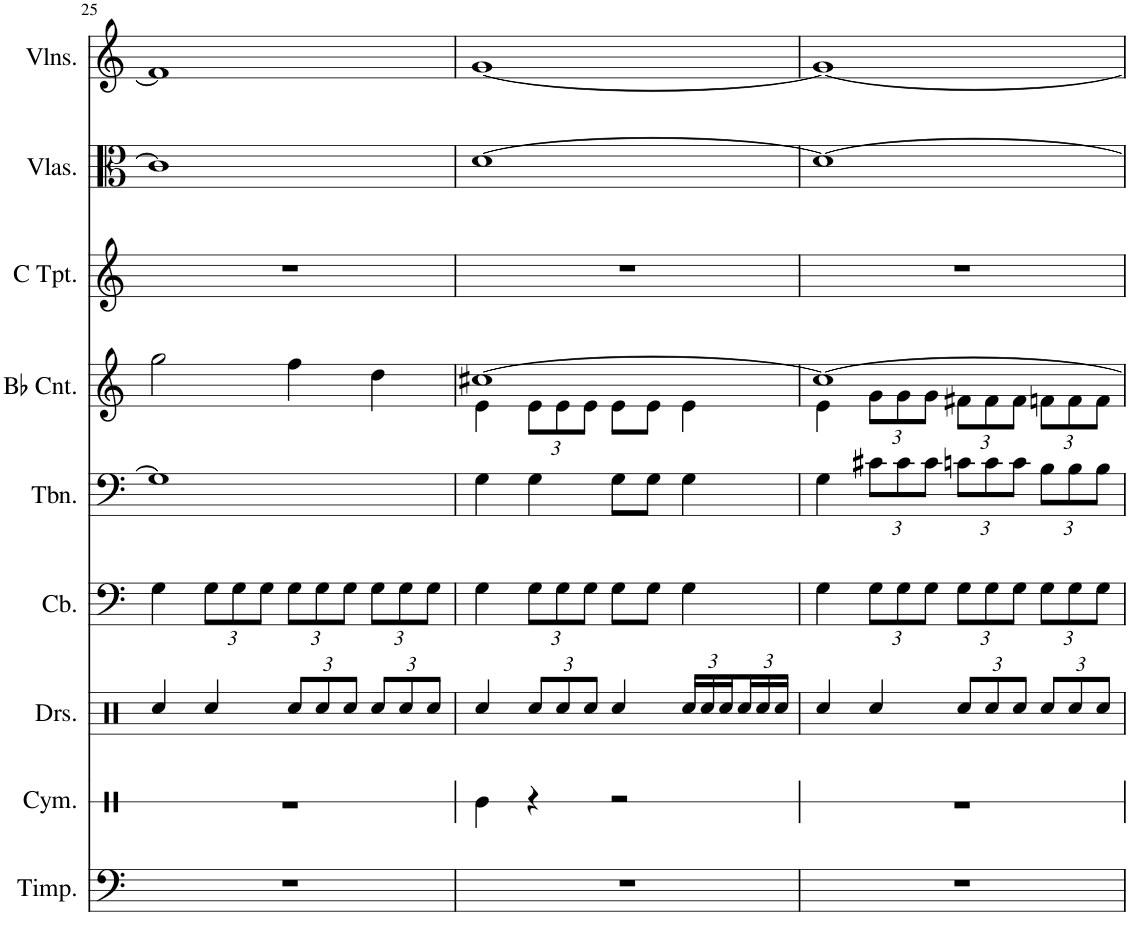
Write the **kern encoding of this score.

**kern	**kern	**kern	**kern	**kern	**kern	**kern	**kern	**kern
*part9	*part8	*part7	*part6	*part5	*part4	*part3	*part2	*part1
*staff9	*staff8	*staff7	*staff6	*staff5	*staff4	*staff3	*staff2	*staff1
*I"Timpani, Timpani	*I"Cymbal, Orchestral Cymbal	*I"Drumset, Snare Drum	*I"Contrabass, Bass	*I"Trombone, Trombone	*I"Bb Cornet, Trumpet	*I"C Trumpet, Trumpet	*I"Violas, Shrt.String Ensemble	*I"Violins, Shrt.String Ensemble
*I'Timp.	*I'Cym.	*I'Drs.	*I'Cb.	*I'Tbn.	*I'Bb Cnt.	*I'C Tpt.	*I'Vlas.	*I'Vlns.
!!LO:PB:g=z
*clefF4	*clefX	*clefX	*clefF4	*clefF4	*clefG2	*clefG2	*clefC3	*clefG2
*	*	*	*Trd7c12	*	*Trd1c2	*	*	*
*k[]	*k[]	*k[]	*k[]	*k[]	*k[]	*k[]	*k[]	*k[]
*M4/4	*M4/4	*M4/4	*M4/4	*M4/4	*M4/4	*M4/4	*M4/4	*M4/4
=25	=25	=25	=25	=25	=25	=25	=25	=25
1r	1r	4Rcc/	4G\	1G#]	2gg\	1r	1c#]	1f]
*	*	*	*Xbrackettup	*	*	*	*	*
.	.	4Rcc/	12G\L	.	.	.	.	.
.	.	.	12G\	.	.	.	.	.
.	.	.	12G\J	.	.	.	.	.
*	*	*Xbrackettup	*	*	*	*	*	*
.	.	12Rcc/L	12G\L	.	4ff\	.	.	.
.	.	12Rcc/	12G\	.	.	.	.	.
.	.	12Rcc/J	12G\J	.	.	.	.	.
.	.	12Rcc/L	12G\L	.	4dd\	.	.	.
.	.	12Rcc/	12G\	.	.	.	.	.
.	.	12Rcc/J	12G\J	.	.	.	.	.
=26	=26	=26	=26	=26	=26	=26	=26	=26
*	*	*	*	*	*^	*	*	*
1r	4Re\	4Rcc/	4G\	4G\	[1cc#X	4e\	1r	[1d	[1g
*	*	*	*	*	*	*Xbrackettup	*	*	*
.	4r	12Rcc/L	12G\L	4G\	.	12e\L	.	.	.
.	.	12Rcc/	12G\	.	.	12e\	.	.	.
.	.	12Rcc/J	12G\J	.	.	12e\J	.	.	.
.	2r	4Rcc/	8G\L	8G\L	.	8e\L	.	.	.
.	.	.	8G\J	8G\J	.	8e\J	.	.	.
.	.	24Rcc/LL	4G\	4G\	.	4e\	.	.	.
.	.	24Rcc/	.	.	.	.	.	.	.
.	.	24Rcc/	.	.	.	.	.	.	.
.	.	24Rcc/	.	.	.	.	.	.	.
.	.	24Rcc/	.	.	.	.	.	.	.
.	.	24Rcc/JJ	.	.	.	.	.	.	.
=27	=27	=27	=27	=27	=27	=27	=27	=27	=27
1r	1r	4Rcc/	4G\	4G\	1cc#_	4e\	1r	1d_	1g_
*	*	*	*	*Xbrackettup	*	*	*	*	*
.	.	4Rcc/	12G\L	12c#X\L	.	12g\L	.	.	.
.	.	.	12G\	12c#\	.	12g\	.	.	.
.	.	.	12G\J	12c#\J	.	12g\J	.	.	.
.	.	12Rcc/L	12G\L	12cn\L	.	12f#X\L	.	.	.
.	.	12Rcc/	12G\	12c\	.	12f#\	.	.	.
.	.	12Rcc/J	12G\J	12c\J	.	12f#\J	.	.	.
.	.	12Rcc/L	12G\L	12B\L	.	12fn\L	.	.	.
.	.	12Rcc/	12G\	12B\	.	12f\	.	.	.
.	.	12Rcc/J	12G\J	12B\J	.	12f\J	.	.	.
*	*	*	*	*	*v	*v	*	*	*
=	=	=	=	=	=	=	=	=
*-	*-	*-	*-	*-	*-	*-	*-	*-
